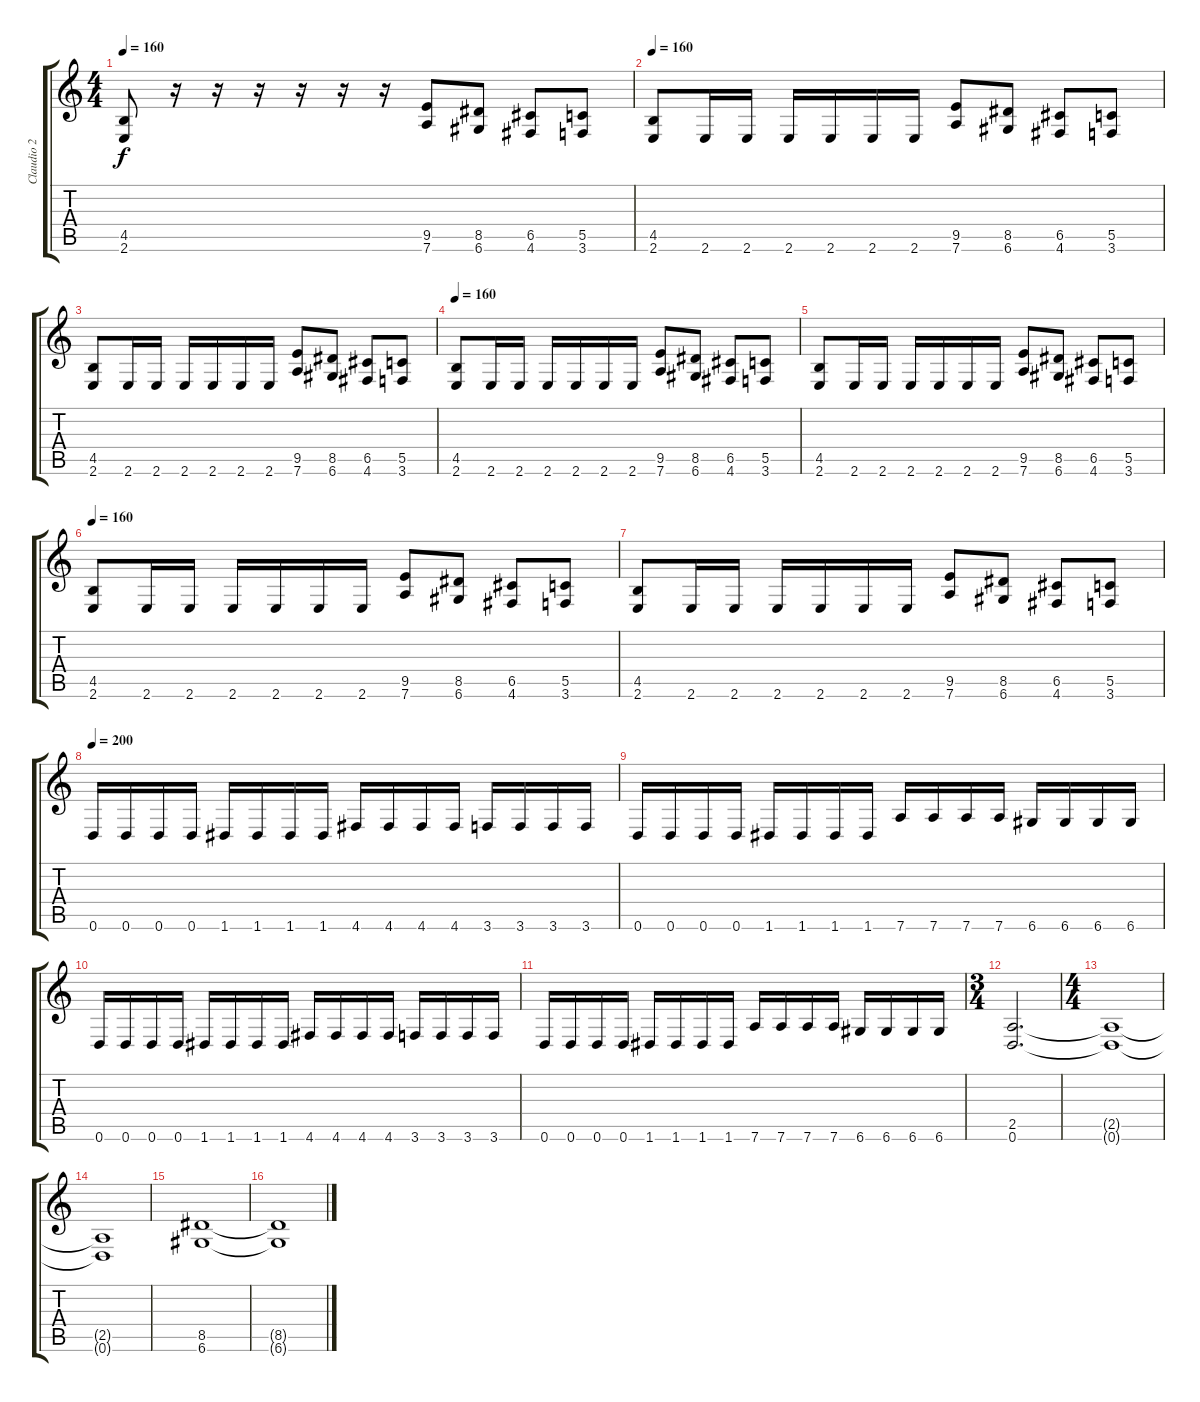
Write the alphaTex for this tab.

\track ("Claudio 2" "Claudio 2") {instrument distortionguitar}
\staff {score tabs}
\tuning (D4 A3 F3 C3 G2 D2) {hide}
\ts (4 4)
\tempo 160
\clef g2
\ks c
(4.5 2.6).8{dy f} r.16 r.16 r.16 r.16 r.16 r.16 (9.5 7.6).8 (8.5 6.6).8 (6.5 4.6).8 (5.5 3.6).8 |
\tempo 160
(4.5 2.6).8 2.6.16 2.6.16 2.6.16 2.6.16 2.6.16 2.6.16 (9.5 7.6).8 (8.5 6.6).8 (6.5 4.6).8 (5.5 3.6).8 |
(4.5 2.6).8 2.6.16 2.6.16 2.6.16 2.6.16 2.6.16 2.6.16 (9.5 7.6).8 (8.5 6.6).8 (6.5 4.6).8 (5.5 3.6).8 |
\tempo 160
(4.5 2.6).8 2.6.16 2.6.16 2.6.16 2.6.16 2.6.16 2.6.16 (9.5 7.6).8 (8.5 6.6).8 (6.5 4.6).8 (5.5 3.6).8 |
(4.5 2.6).8 2.6.16 2.6.16 2.6.16 2.6.16 2.6.16 2.6.16 (9.5 7.6).8 (8.5 6.6).8 (6.5 4.6).8 (5.5 3.6).8 |
\tempo 160
(4.5 2.6).8 2.6.16 2.6.16 2.6.16 2.6.16 2.6.16 2.6.16 (9.5 7.6).8 (8.5 6.6).8 (6.5 4.6).8 (5.5 3.6).8 |
(4.5 2.6).8 2.6.16 2.6.16 2.6.16 2.6.16 2.6.16 2.6.16 (9.5 7.6).8 (8.5 6.6).8 (6.5 4.6).8 (5.5 3.6).8 |
\tempo 200
0.6.16 0.6.16 0.6.16 0.6.16 1.6.16 1.6.16 1.6.16 1.6.16 4.6.16 4.6.16 4.6.16 4.6.16 3.6.16 3.6.16 3.6.16 3.6.16 |
0.6.16 0.6.16 0.6.16 0.6.16 1.6.16 1.6.16 1.6.16 1.6.16 7.6.16 7.6.16 7.6.16 7.6.16 6.6.16 6.6.16 6.6.16 6.6.16 |
0.6.16 0.6.16 0.6.16 0.6.16 1.6.16 1.6.16 1.6.16 1.6.16 4.6.16 4.6.16 4.6.16 4.6.16 3.6.16 3.6.16 3.6.16 3.6.16 |
0.6.16 0.6.16 0.6.16 0.6.16 1.6.16 1.6.16 1.6.16 1.6.16 7.6.16 7.6.16 7.6.16 7.6.16 6.6.16 6.6.16 6.6.16 6.6.16 |
\ts (3 4)
(2.5 0.6).2{d} |
\ts (4 4)
(2.5{t} 0.6{t}).1 |
(2.5{t} 0.6{t}).1 |
(8.5 6.6).1 |
(8.5{t} 6.6{t}).1
